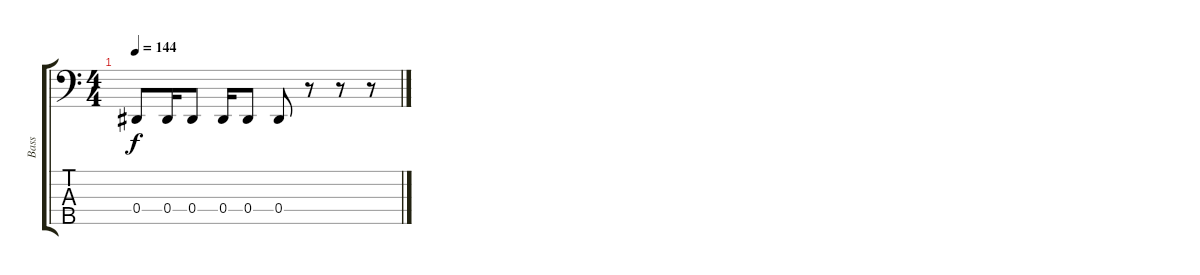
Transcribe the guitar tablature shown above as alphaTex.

\track ("Bass" "Bass") {instrument electricbasspick}
\staff {score tabs}
\tuning (Gb2 Db2 Ab1 Eb1 Bb0) {hide}
\ts (4 4)
\tempo 144
\clef f4
\ks c
0.4.8{dy f} 0.4.16 0.4.8 0.4.16 0.4.8 0.4.8 r.8 r.8 r.8
